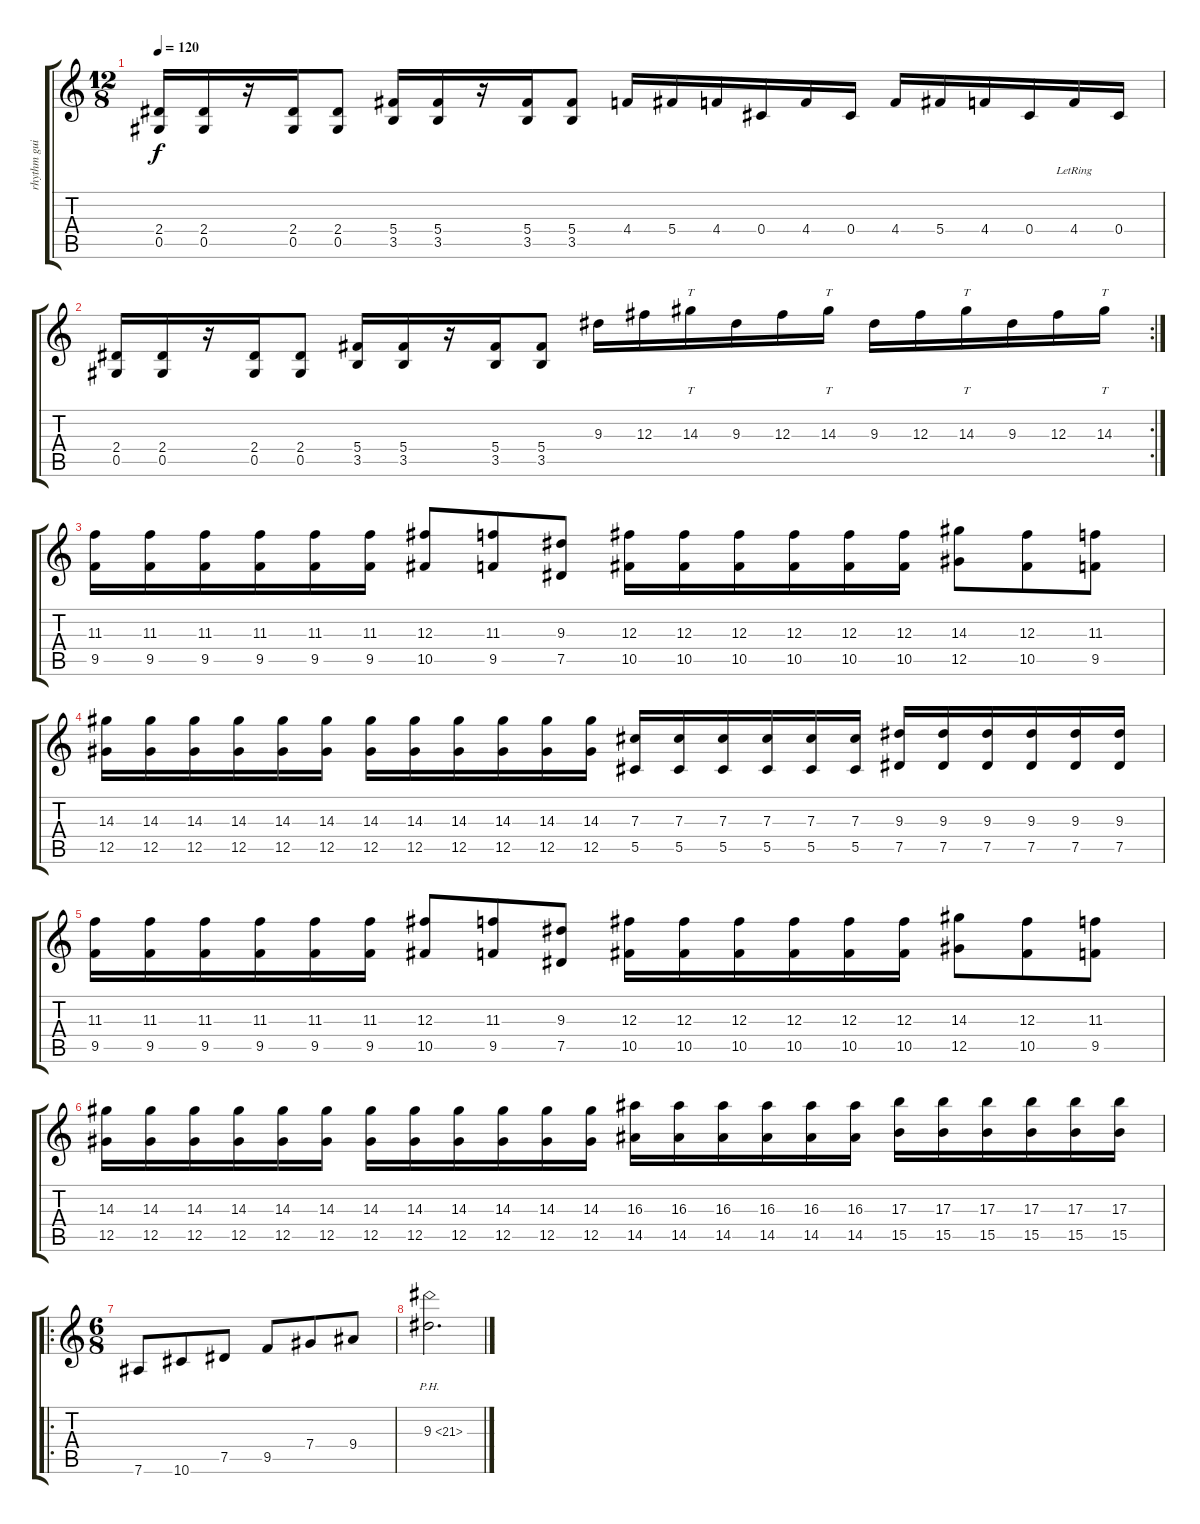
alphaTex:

\track ("rhythm guitar" "rhythm gui") {instrument distortionguitar}
\staff {score tabs}
\tuning (Eb4 Bb3 Gb3 Db3 Ab2 Eb2) {hide}
\ts (12 8)
\tempo 120
\clef g2
\ks c
(2.4 0.5).16{dy f} (2.4 0.5).16 r.16 (2.4 0.5).16 (2.4 0.5).8 (5.4 3.5).16 (5.4 3.5).16 r.16 (5.4 3.5).16 (5.4 3.5).8 4.4.16 5.4.16 4.4.16 0.4.16 4.4.16 0.4.16 4.4.16 5.4.16 4.4.16 0.4.16 4.4{lr}.16 0.4.16 |
\rc 2
(2.4 0.5).16 (2.4 0.5).16 r.16 (2.4 0.5).16 (2.4 0.5).8 (5.4 3.5).16 (5.4 3.5).16 r.16 (5.4 3.5).16 (5.4 3.5).8 9.3.16 12.3.16 14.3.16{tt} 9.3.16 12.3.16 14.3.16{tt} 9.3.16 12.3.16 14.3.16{tt} 9.3.16 12.3.16 14.3.16{tt} |
(11.3 9.5).16 (11.3 9.5).16 (11.3 9.5).16 (11.3 9.5).16 (11.3 9.5).16 (11.3 9.5).16 (12.3 10.5).8 (11.3 9.5).8 (9.3 7.5).8 (12.3 10.5).16 (12.3 10.5).16 (12.3 10.5).16 (12.3 10.5).16 (12.3 10.5).16 (12.3 10.5).16 (14.3 12.5).8 (12.3 10.5).8 (11.3 9.5).8 |
(14.3 12.5).16 (14.3 12.5).16 (14.3 12.5).16 (14.3 12.5).16 (14.3 12.5).16 (14.3 12.5).16 (14.3 12.5).16 (14.3 12.5).16 (14.3 12.5).16 (14.3 12.5).16 (14.3 12.5).16 (14.3 12.5).16 (7.3 5.5).16 (7.3 5.5).16 (7.3 5.5).16 (7.3 5.5).16 (7.3 5.5).16 (7.3 5.5).16 (9.3 7.5).16 (9.3 7.5).16 (9.3 7.5).16 (9.3 7.5).16 (9.3 7.5).16 (9.3 7.5).16 |
(11.3 9.5).16 (11.3 9.5).16 (11.3 9.5).16 (11.3 9.5).16 (11.3 9.5).16 (11.3 9.5).16 (12.3 10.5).8 (11.3 9.5).8 (9.3 7.5).8 (12.3 10.5).16 (12.3 10.5).16 (12.3 10.5).16 (12.3 10.5).16 (12.3 10.5).16 (12.3 10.5).16 (14.3 12.5).8 (12.3 10.5).8 (11.3 9.5).8 |
(14.3 12.5).16 (14.3 12.5).16 (14.3 12.5).16 (14.3 12.5).16 (14.3 12.5).16 (14.3 12.5).16 (14.3 12.5).16 (14.3 12.5).16 (14.3 12.5).16 (14.3 12.5).16 (14.3 12.5).16 (14.3 12.5).16 (16.3 14.5).16 (16.3 14.5).16 (16.3 14.5).16 (16.3 14.5).16 (16.3 14.5).16 (16.3 14.5).16 (17.3 15.5).16 (17.3 15.5).16 (17.3 15.5).16 (17.3 15.5).16 (17.3 15.5).16 (17.3 15.5).16 |
\ro
\ts (6 8)
7.6.8 10.6.8 7.5.8 9.5.8 7.4.8 9.4.8 |
9.3{ph 12}.2{d}
